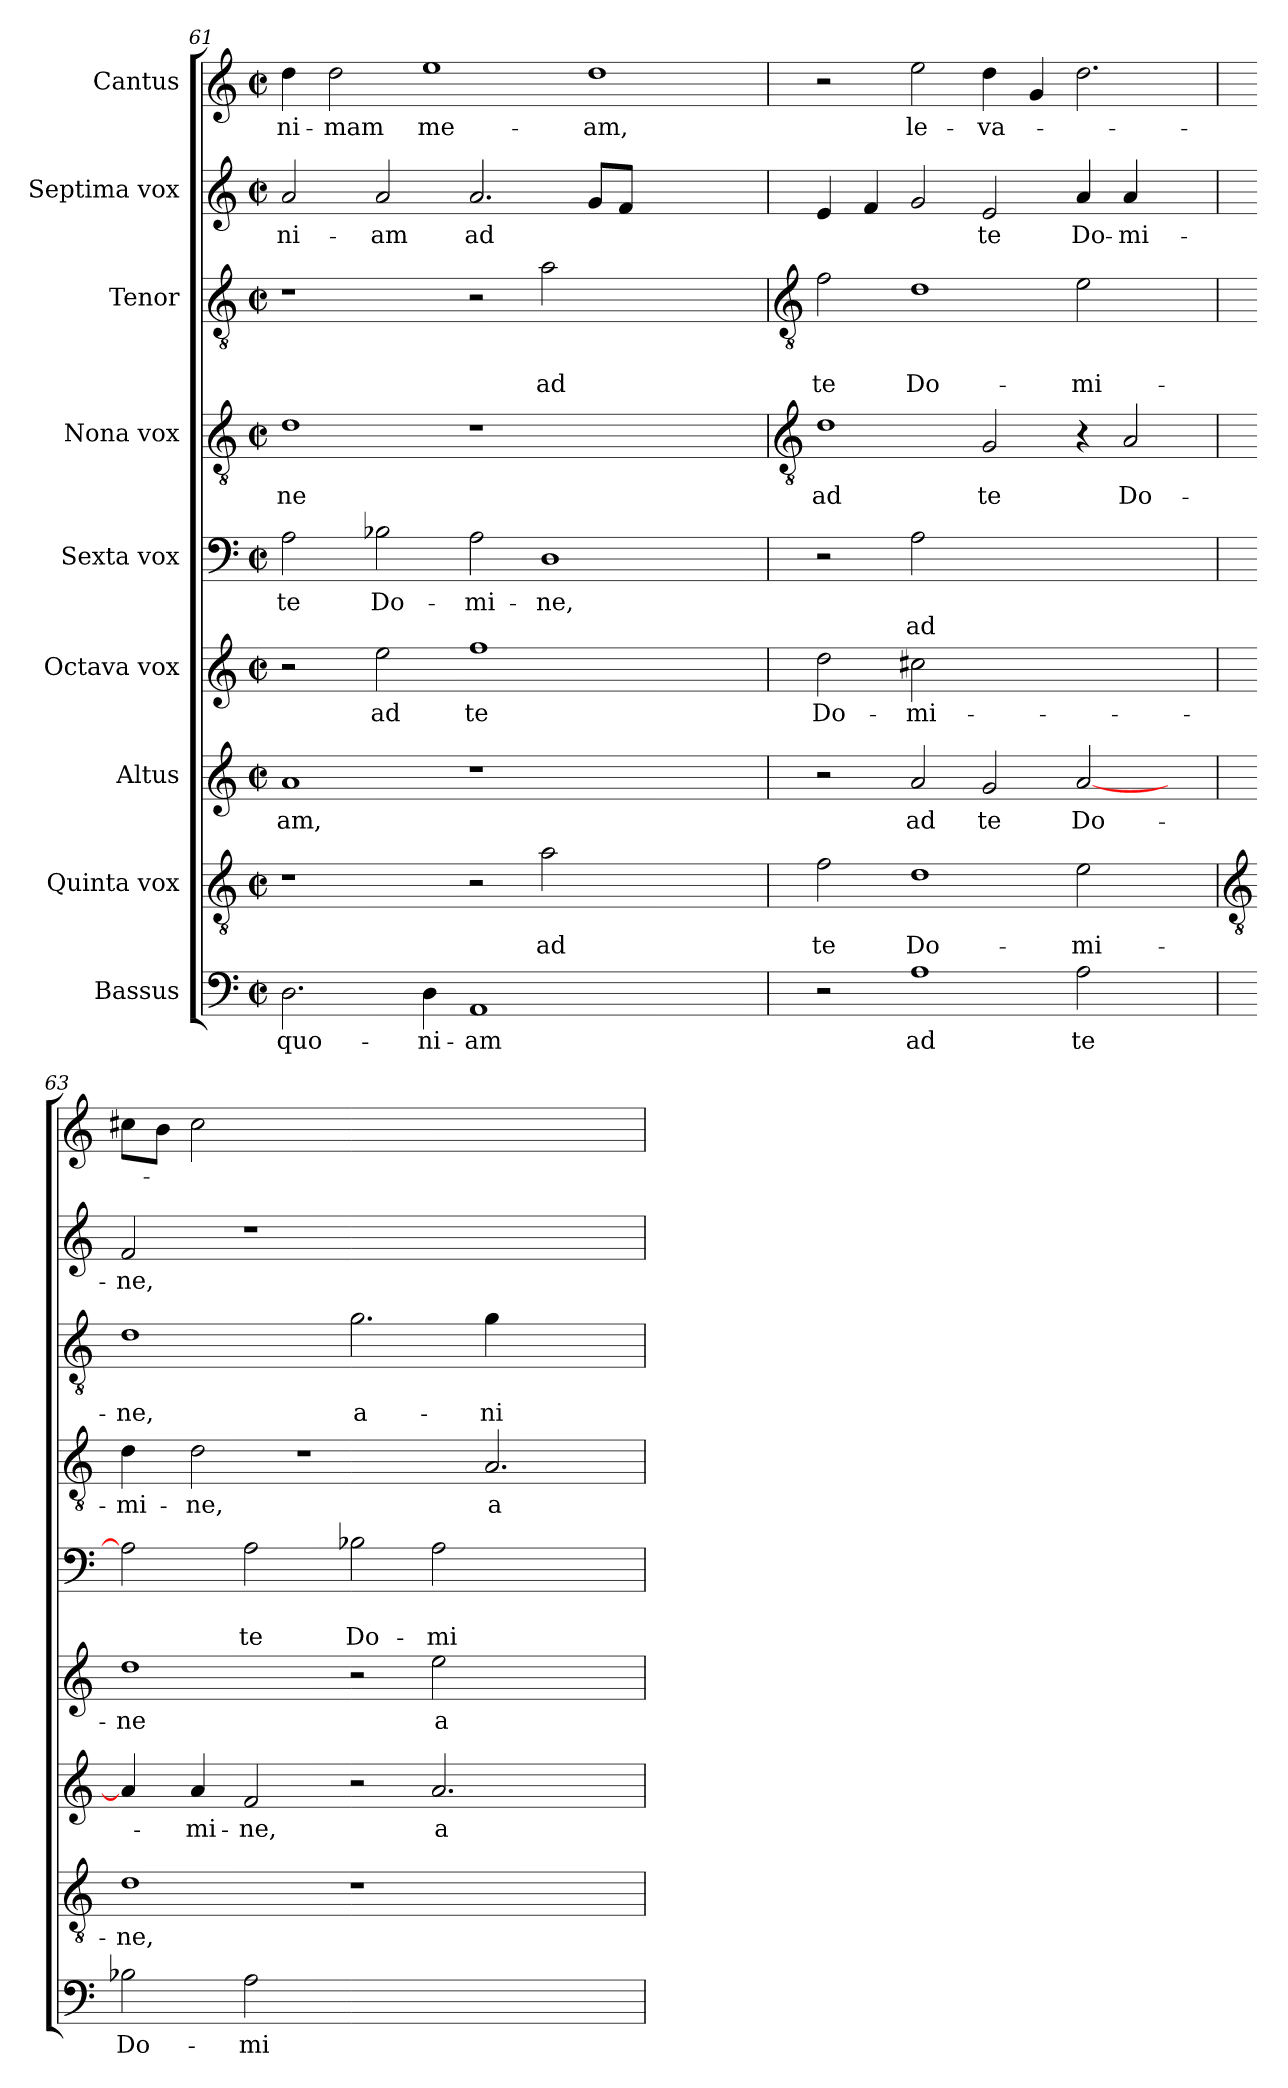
**kern	**text	**kern	**text	**kern	**text	**kern	**text	**kern	**text	**text	**kern	**text	**kern	**text	**text	**kern	**text	**kern	**text
*part9	*part9	*part8	*part8	*part7	*part7	*part6	*part6	*part5	*part5	*part5	*part4	*part4	*part3	*part3	*part3	*part2	*part2	*part1	*part1
*staff9	*staff9	*staff8	*staff8	*staff7	*staff7	*staff6	*staff6	*staff5	*staff5	*staff5	*staff4	*staff4	*staff3	*staff3	*staff3	*staff2	*staff2	*staff1	*staff1
*I"Bassus	*	*I"Quinta vox	*	*I"Altus	*	*I"Octava vox	*	*I"Sexta vox	*	*	*I"Nona vox	*	*I"Tenor	*	*	*I"Septima vox	*	*I"Cantus	*
*clefF4	*	*clefGv2	*	*clefG2	*	*clefG2	*	*clefF4	*	*	*clefGv2	*	*clefGv2	*	*	*clefG2	*	*clefG2	*
*k[]	*	*k[]	*	*k[]	*	*k[]	*	*k[]	*	*	*k[]	*	*k[]	*	*	*k[]	*	*k[]	*
*C:	*	*C:	*	*C:	*	*C:	*	*C:	*	*	*C:	*	*C:	*	*	*C:	*	*C:	*
*M4/2	*	*M4/2	*	*M4/2	*	*M4/2	*	*M4/2	*	*	*M4/2	*	*M4/2	*	*	*M4/2	*	*M4/2	*
*met(c|)	*	*met(c|)	*	*met(c|)	*	*met(c|)	*	*met(c|)	*	*	*met(c|)	*	*met(c|)	*	*	*met(c|)	*	*met(c|)	*
=61	=61	=61	=61	=61	=61	=61	=61	=61	=61	=61	=61	=61	=61	=61	=61	=61	=61	=61	=61
!	!LO:LY:b	!	!	!	!LO:LY:b	!	!	!	!LO:LY:b	!	!	!LO:LY:b	!	!	!	!	!LO:LY:b	!	!LO:LY:b
2.D	quo-	1r	.	1a	-am,	2r	.	2A	te	.	1d	-ne	1r	.	.	2a	-ni-	4dd	-ni-
!	!	!	!	!	!	!	!	!	!	!	!	!	!	!	!	!	!	!	!LO:LY:b
.	.	.	.	.	.	.	.	.	.	.	.	.	.	.	.	.	.	2dd	-mam
!	!	!	!	!	!	!	!LO:LY:b	!	!LO:LY:b	!	!	!	!	!	!	!	!LO:LY:b	!	!
.	.	.	.	.	.	2ee	ad	2B-X	Do-	.	.	.	.	.	.	2a	-am	.	.
!	!LO:LY:b	!	!	!	!	!	!	!	!	!	!	!	!	!	!	!	!	!	!LO:LY:b
4D	-ni-	.	.	.	.	.	.	.	.	.	.	.	.	.	.	.	.	1ee	me-
!	!LO:LY:b	!	!	!	!	!	!LO:LY:b	!	!LO:LY:b	!	!	!	!	!	!	!	!LO:LY:b	!	!
1AA	-am	2r	.	1r	.	1ff	te	2A	-mi-	.	1r	.	2r	.	.	2.a	ad	.	.
!	!	!	!LO:LY:b	!	!	!	!	!	!LO:LY:b	!	!	!	!	!	!LO:LY:b	!	!	!	!
.	.	2a	ad	.	.	.	.	1D	-ne,	.	.	.	2a	.	ad	.	.	.	.
!	!	!	!	!	!	!	!	!	!	!	!	!	!	!	!	!	!	!	!LO:LY:b
.	.	.	.	.	.	.	.	.	.	.	.	.	.	.	.	8gL	.	1dd	-am,
.	.	.	.	.	.	.	.	.	.	.	.	.	.	.	.	8fJ	.	.	.
2.ryy	.	2.ryy	.	2.ryy	.	2.ryy	.	.	.	.	2.ryy	.	2.ryy	.	.	2.ryy	.	.	.
.	.	.	.	.	.	.	.	4ryy	.	.	.	.	.	.	.	.	.	.	.
!!LO:LB:g=z
=62	=62	=62	=62	=62	=62	=62	=62	=62	=62	=62	=62	=62	=62	=62	=62	=62	=62	=62	=62
*	*	*	*	*	*	*	*	*	*	*	*clefGv2	*	*clefGv2	*	*	*	*	*	*
!	!	!	!LO:LY:b	!	!	!	!LO:LY:b	!	!	!	!	!LO:LY:b	!	!	!LO:LY:b	!	!	!	!
2r	.	2f	te	2r	.	2dd	Do-	2r	.	.	1d	ad	2f	.	te	4e	.	2r	.
.	.	.	.	.	.	.	.	.	.	.	.	.	.	.	.	4f	.	.	.
!	!LO:LY:b	!	!LO:LY:b	!	!LO:LY:b	!	!LO:LY:b	!	!	!LO:LY:b	!	!	!	!	!LO:LY:b	!	!	!	!LO:LY:b
1A	ad	1d	Do-	2a	ad	2cc#X	-mi-	2A	.	ad	.	.	1d	.	Do-	2g	.	2ee	le-
!	!	!	!	!	!LO:LY:b	!	!	!	!	!	!	!LO:LY:b	!	!	!	!	!LO:LY:b	!	!LO:LY:b
.	.	.	.	2g	te	1ryy	.	1ryy	.	.	2G	te	.	.	.	2e	te	4dd	-va-
.	.	.	.	.	.	.	.	.	.	.	.	.	.	.	.	.	.	4g	.
!	!LO:LY:b	!	!LO:LY:b	!	!LO:LY:b	!	!	!	!	!	!	!	!	!	!LO:LY:b	!	!LO:LY:b	!	!
2A	te	2e	-mi-	[2a	Do-	.	.	.	.	.	4r	.	2e	.	-mi-	4a	Do-	2.dd	.
!	!	!	!	!	!	!	!	!	!	!	!	!LO:LY:b	!	!	!	!	!LO:LY:b	!	!
.	.	.	.	.	.	.	.	.	.	.	2A	Do-	.	.	.	4a	-mi-	.	.
4ryy	.	4ryy	.	4ryy	.	4ryy	.	4ryy	.	.	.	.	4ryy	.	.	4ryy	.	.	.
!!LO:LB:g=z
=63	=63	=63	=63	=63	=63	=63	=63	=63	=63	=63	=63	=63	=63	=63	=63	=63	=63	=63	=63
*	*	*clefGv2	*	*	*	*	*	*	*	*	*	*	*	*	*	*	*	*	*
!	!LO:LY:b	!	!LO:LY:b	!	!	!	!LO:LY:b	!	!	!	!	!LO:LY:b	!	!	!LO:LY:b	!	!LO:LY:b	!	!
2B-X	Do-	1d	-ne,	4a]	.	1dd	-ne	2A]	.	.	4d	-mi-	1d	.	-ne,	2f	-ne,	8cc#L	.
.	.	.	.	.	.	.	.	.	.	.	.	.	.	.	.	.	.	8bJ	.
!	!	!	!	!	!LO:LY:b	!	!	!	!	!	!	!LO:LY:b	!	!	!	!	!	!	!
.	.	.	.	4a	-mi-	.	.	.	.	.	2d	-ne,	.	.	.	.	.	2cc#	.
!	!LO:LY:b	!	!	!	!LO:LY:b	!	!	!	!	!LO:LY:b	!	!	!	!	!	!	!	!	!
2A	-mi-	.	.	2f	-ne,	.	.	2A	.	te	.	.	.	.	.	1r	.	.	.
.	.	.	.	.	.	.	.	.	.	.	1r	.	.	.	.	.	.	1..ryy	.
!	!	!	!	!	!	!	!	!	!	!LO:LY:b	!	!	!	!	!LO:LY:b	!	!	!	!
1.ryy	.	1r	.	2r	.	2r	.	2B-X	.	Do-	.	.	2.g	.	a-	.	.	.	.
!	!	!	!	!	!LO:LY:b	!	!LO:LY:b	!	!	!LO:LY:b	!	!	!	!	!	!	!	!	!
.	.	.	.	2.a	a-	2ee	a-	2A	.	-mi-	.	.	.	.	.	1ryy	.	.	.
!	!	!	!	!	!	!	!	!	!	!	!	!LO:LY:b	!	!	!LO:LY:b	!	!	!	!
.	.	.	.	.	.	.	.	.	.	.	2.A	a-	4g	.	-ni-	.	.	.	.
.	.	2ryy	.	.	.	2ryy	.	2ryy	.	.	.	.	2ryy	.	.	.	.	.	.
.	.	.	.	4ryy	.	.	.	.	.	.	.	.	.	.	.	.	.	.	.
=	=	=	=	=	=	=	=	=	=	=	=	=	=	=	=	=	=	=	=
*-	*-	*-	*-	*-	*-	*-	*-	*-	*-	*-	*-	*-	*-	*-	*-	*-	*-	*-	*-
